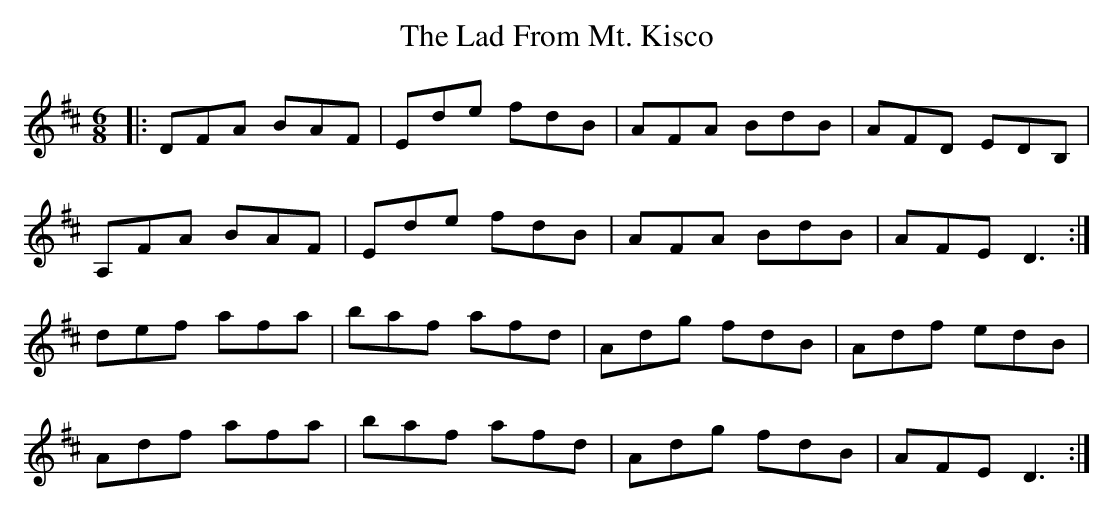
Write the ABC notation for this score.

X:1
T: The Lad From Mt. Kisco
M: 6/8
L: 1/8
K: Dmaj
|:DFA BAF|Ede fdB|AFA BdB|AFD EDB,|
A,FA BAF|Ede fdB|AFA BdB|AFE D3:|
def afa|baf afd|Adg fdB|Adf edB|
Adf afa|baf afd|Adg fdB|AFE D3:|
